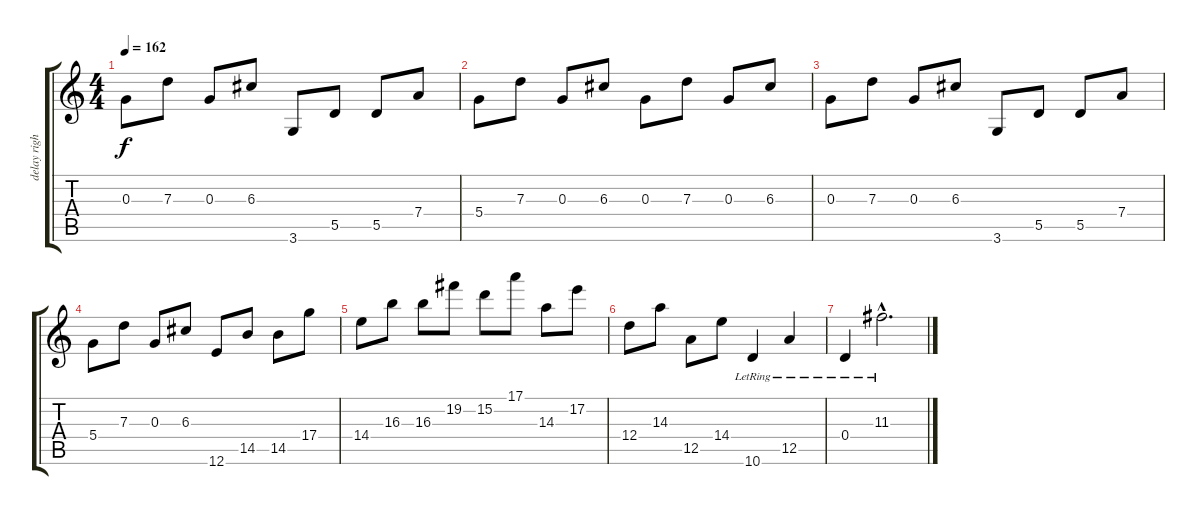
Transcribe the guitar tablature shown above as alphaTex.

\track ("delay right" "delay righ") {instrument electricguitarjazz}
\staff {score tabs}
\tuning (E4 B3 G3 D3 A2 E2) {hide}
\ts (4 4)
\tempo 162
\clef g2
\ks c
0.3.8{dy f} 7.3.8 0.3.8 6.3.8 3.6.8 5.5.8 5.5.8 7.4.8 |
5.4.8 7.3.8 0.3.8 6.3.8 0.3.8 7.3.8 0.3.8 6.3.8 |
0.3.8 7.3.8 0.3.8 6.3.8 3.6.8 5.5.8 5.5.8 7.4.8 |
5.4.8 7.3.8 0.3.8 6.3.8 12.6.8 14.5.8 14.5.8 17.4.8 |
14.4.8 16.3.8 16.3.8 19.2.8 15.2.8 17.1.8 14.3.8 17.2.8 |
12.4.8 14.3.8 12.5.8 14.4.8 10.6{lr}.4 12.5{lr}.4 |
0.4{lr}.4 11.3{hac lr}.2{d}
